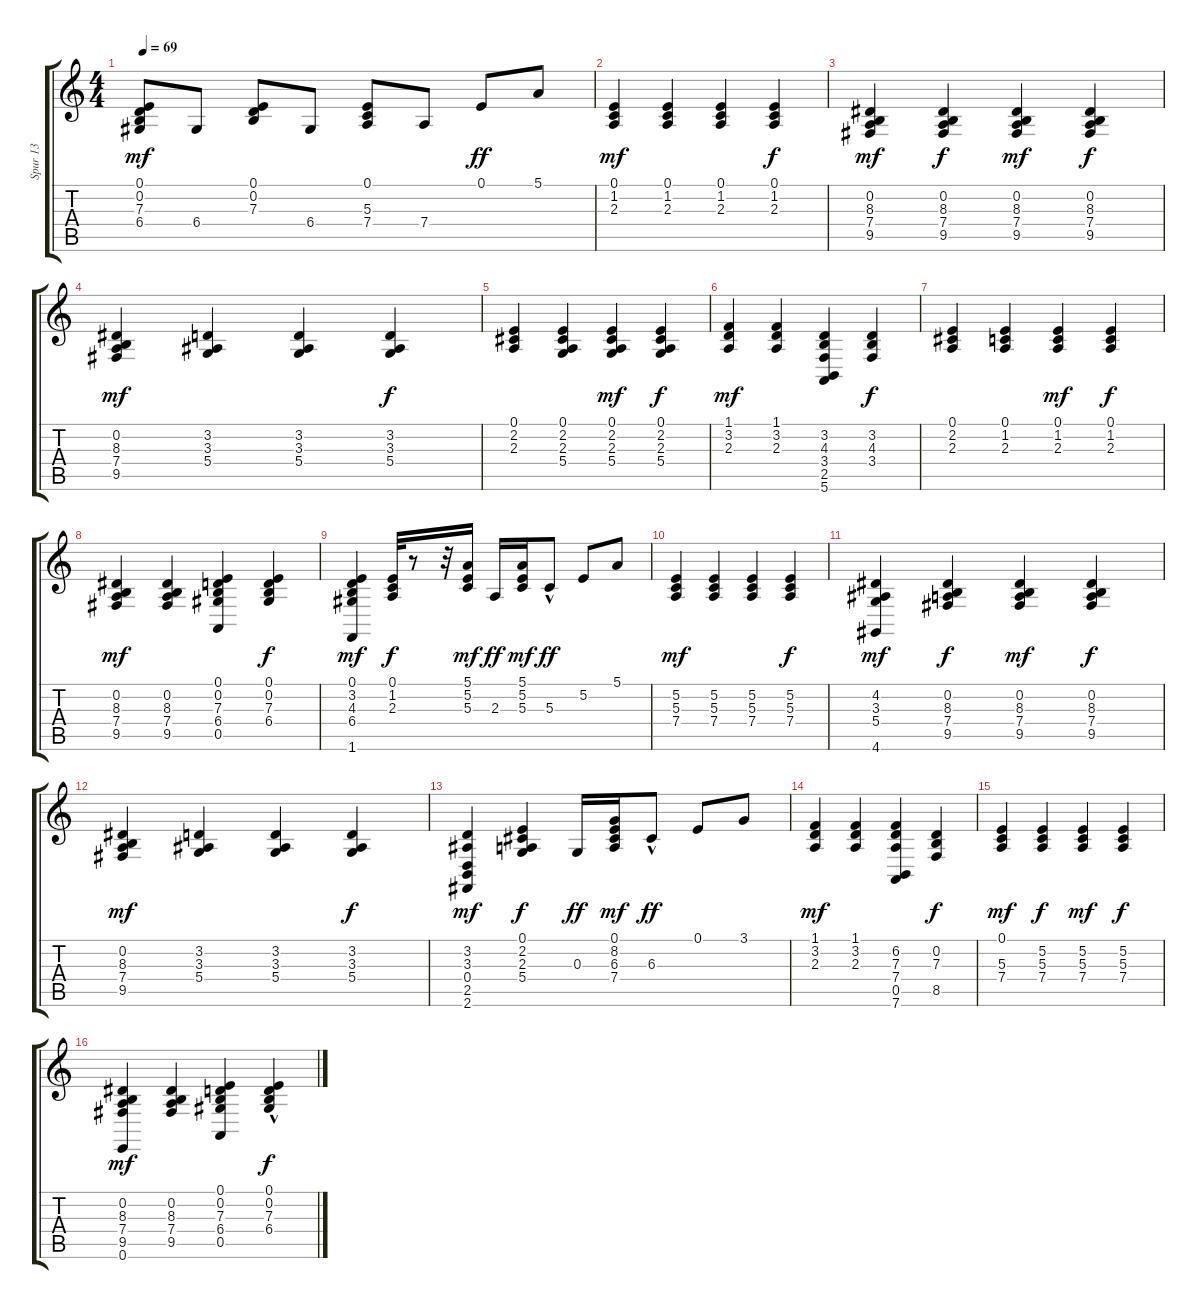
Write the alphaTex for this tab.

\track ("Spur 13" "Spur 13") {instrument electricpiano2}
\staff {score tabs}
\tuning (E4 B3 G3 D3 A2 E2) {hide}
\ts (4 4)
\tempo 69
\clef g2
\ks c
(0.1 0.2 7.3 6.4).8{dy mf} 6.4.8 (0.1 0.2 7.3).8 6.4.8 (0.1 5.3 7.4).8 7.4.8 0.1.8{dy ff} 5.1.8 |
(0.1 1.2 2.3).4{dy mf} (0.1 1.2 2.3).4 (0.1 1.2 2.3).4 (0.1 1.2 2.3).4{dy f} |
(0.2 8.3 7.4 9.5).4{dy mf} (0.2 8.3 7.4 9.5).4{dy f} (0.2 8.3 7.4 9.5).4{dy mf} (0.2 8.3 7.4 9.5).4{dy f} |
(0.2 8.3 7.4 9.5).4{dy mf} (3.2 3.3 5.4).4 (3.2 3.3 5.4).4 (3.2 3.3 5.4).4{dy f} |
(0.1 2.2 2.3).4 (0.1 2.2 2.3 5.4).4 (0.1 2.2 2.3 5.4).4{dy mf} (0.1 2.2 2.3 5.4).4{dy f} |
(1.1 3.2 2.3).4{dy mf} (1.1 3.2 2.3).4 (3.2 4.3 3.4 2.5 5.6).4 (3.2 4.3 3.4).4{dy f} |
(0.1 2.2 2.3).4 (0.1 1.2 2.3).4 (0.1 1.2 2.3).4{dy mf} (0.1 1.2 2.3).4{dy f} |
(0.2 8.3 7.4 9.5).4{dy mf} (0.2 8.3 7.4 9.5).4 (0.1 0.2 7.3 6.4 0.5).4 (0.1 0.2 7.3 6.4).4{dy f} |
(0.1 3.2 4.3 6.4 1.6).4{dy mf} (0.1 1.2 2.3).32{dy f} r.8 r.32 (5.1 5.2 5.3).16{dy mf} 2.3.16{dy ff} (5.1 5.2 5.3).16{dy mf} 5.3{hac}.8{dy ff} 5.2.8 5.1.8 |
(5.2 5.3 7.4).4{dy mf} (5.2 5.3 7.4).4 (5.2 5.3 7.4).4 (5.2 5.3 7.4).4{dy f} |
(4.2 3.3 5.4 4.6).4{dy mf} (0.2 8.3 7.4 9.5).4{dy f} (0.2 8.3 7.4 9.5).4{dy mf} (0.2 8.3 7.4 9.5).4{dy f} |
(0.2 8.3 7.4 9.5).4{dy mf} (3.2 3.3 5.4).4 (3.2 3.3 5.4).4 (3.2 3.3 5.4).4{dy f} |
(3.2 3.3 0.4 2.5 2.6).4{dy mf} (0.1 2.2 2.3 5.4).4{dy f} 0.3.16{dy ff} (0.1 8.2 6.3 7.4).16{dy mf} 6.3{hac}.8{dy ff} 0.1.8 3.1.8 |
(1.1 3.2 2.3).4{dy mf} (1.1 3.2 2.3).4 (6.2 7.3 7.4 0.5 7.6).4 (0.2 7.3 8.5).4{dy f} |
(0.1 5.3 7.4).4{dy mf} (5.2 5.3 7.4).4{dy f} (5.2 5.3 7.4).4{dy mf} (5.2 5.3 7.4).4{dy f} |
(0.2 8.3 7.4 9.5 0.6).4{dy mf} (0.2 8.3 7.4 9.5).4 (0.1 0.2 7.3 6.4 0.5).4 (0.1{hac} 0.2 7.3 6.4).4{dy f}
